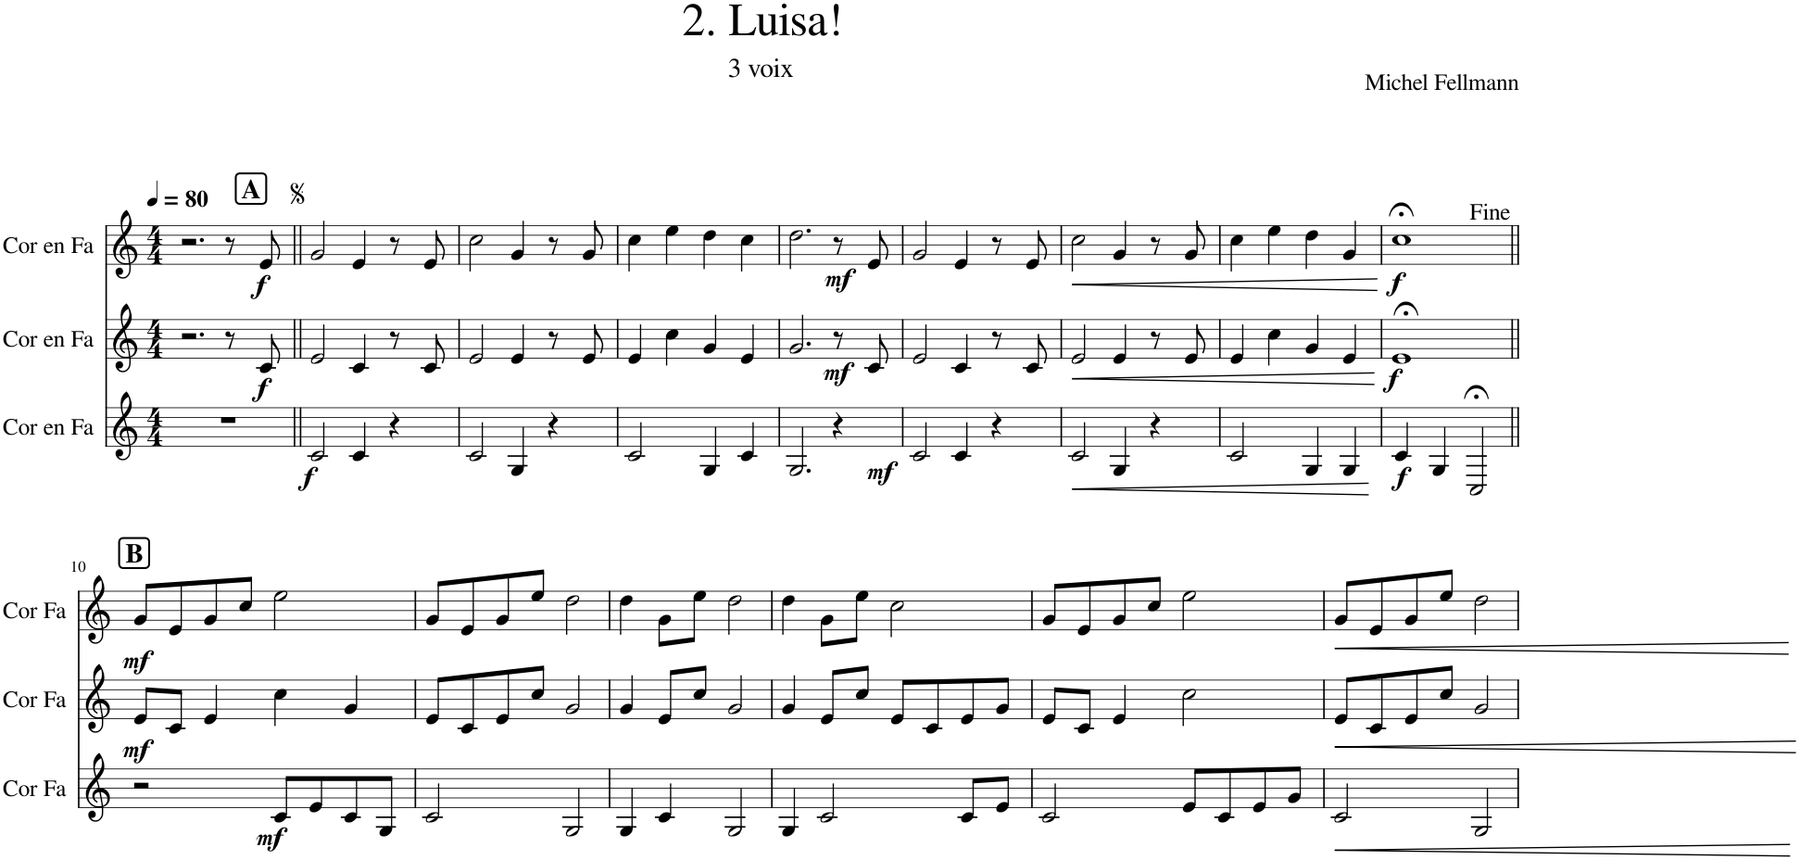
**kern	**dynam	**kern	**dynam	**kern	**dynam
*part3	*part3	*part2	*part2	*part1	*part1
*staff3	*staff3	*staff2	*staff2	*staff1	*staff1
*I"Cor en Fa	*	*I"Cor en Fa	*	*I"Cor en Fa	*
*I'Cor Fa	*	*I'Cor Fa	*	*I'Cor Fa	*
*clefG2	*	*clefG2	*	*clefG2	*
*Trd4c7	*	*Trd4c7	*	*Trd4c7	*
*k[]	*	*k[]	*	*k[]	*
*M4/4	*	*M4/4	*	*M4/4	*
*MM80	*	*MM80	*	*MM80	*
!!LO:REH:place=s1:a:B:cj:fs=14:t=A:qo=3.5
=1	=1	=1	=1	=1	=1
1r	.	2.r	.	2.r	.
.	.	8r	.	8r	.
!	!	!	!LO:DY:b	!	!LO:DY:b
.	.	8c/	f	8e/	f
=2||	=2||	=2||	=2||	=2||	=2||
!	!LO:DY:b	!	!	!	!
2c/	f	2e/	.	2g/	.
4c/	.	4c/	.	4e/	.
4r	.	8r	.	8r	.
.	.	8c/	.	8e/	.
=3	=3	=3	=3	=3	=3
2c/	.	2e/	.	2cc\	.
4G/	.	4e/	.	4g/	.
4r	.	8r	.	8r	.
.	.	8e/	.	8g/	.
=4	=4	=4	=4	=4	=4
2c/	.	4e/	.	4cc\	.
.	.	4cc\	.	4ee\	.
4G/	.	4g/	.	4dd\	.
4c/	.	4e/	.	4cc\	.
=5	=5	=5	=5	=5	=5
2.G/	.	2.g/	.	2.dd\	.
!	!LO:DY:b	!	!LO:DY:b	!	!LO:DY:b
4r	mf	8r	mf	8r	mf
.	.	8c/	.	8e/	.
=6	=6	=6	=6	=6	=6
2c/	.	2e/	.	2g/	.
4c/	.	4c/	.	4e/	.
4r	.	8r	.	8r	.
.	.	8c/	.	8e/	.
=7	=7	=7	=7	=7	=7
!	!LO:HP:b	!	!LO:HP:b	!	!LO:HP:b
2c/	<	2e/	<	2cc\	<
4G/	.	4e/	.	4g/	.
4r	.	8r	.	8r	.
.	.	8e/	.	8g/	.
.	[	.	[	.	[
=8	=8	=8	=8	=8	=8
2c/	.	4e/	.	4cc\	.
.	.	4cc\	.	4ee\	.
4G/	.	4g/	.	4dd\	.
4G/	.	4e/	.	4g/	.
=9	=9	=9	=9	=9	=9
!	!LO:DY:b	!	!LO:DY:b	!	!LO:DY:b
4c/	f	1e;<	f	1cc;<	f
4G/	.	.	.	.	.
2C;</	.	.	.	.	.
!!LO:LB:g=z
!!LO:REH:place=s1:a:B:cj:fs=14:t=B
=10||	=10||	=10||	=10||	=10||	=10||
!	!	!	!LO:DY:b	!	!LO:DY:b
2r	.	8e/L	mf	8g/L	mf
.	.	8c/J	.	8e/	.
.	.	4e/	.	8g/	.
.	.	.	.	8cc/J	.
!	!LO:DY:b	!	!	!	!
8c/L	mf	4cc\	.	2ee\	.
8e/	.	.	.	.	.
8c/	.	4g/	.	.	.
8G/J	.	.	.	.	.
=11	=11	=11	=11	=11	=11
2c/	.	8e/L	.	8g/L	.
.	.	8c/	.	8e/	.
.	.	8e/	.	8g/	.
.	.	8cc/J	.	8ee/J	.
2G/	.	2g/	.	2dd\	.
=12	=12	=12	=12	=12	=12
4G/	.	4g/	.	4dd\	.
4c/	.	8e/L	.	8g\L	.
.	.	8cc/J	.	8ee\J	.
2G/	.	2g/	.	2dd\	.
=13	=13	=13	=13	=13	=13
4G/	.	4g/	.	4dd\	.
2c/	.	8e/L	.	8g\L	.
.	.	8cc/J	.	8ee\J	.
.	.	8e/L	.	2cc\	.
.	.	8c/	.	.	.
8c/L	.	8e/	.	.	.
8e/J	.	8g/J	.	.	.
=14	=14	=14	=14	=14	=14
2c/	.	8e/L	.	8g/L	.
.	.	8c/J	.	8e/	.
.	.	4e/	.	8g/	.
.	.	.	.	8cc/J	.
8e/L	.	2cc\	.	2ee\	.
8c/	.	.	.	.	.
8e/	.	.	.	.	.
8g/J	.	.	.	.	.
=15	=15	=15	=15	=15	=15
!	!LO:HP:b	!	!LO:HP:b	!	!LO:HP:b
2c/	<	8e/L	<	8g/L	<
.	.	8c/	.	8e/	.
.	.	8e/	.	8g/	.
.	.	8cc/J	.	8ee/J	.
2G/	.	2g/	.	2dd\	.
.	[	.	[	.	[
=	=	=	=	=	=
*-	*-	*-	*-	*-	*-
